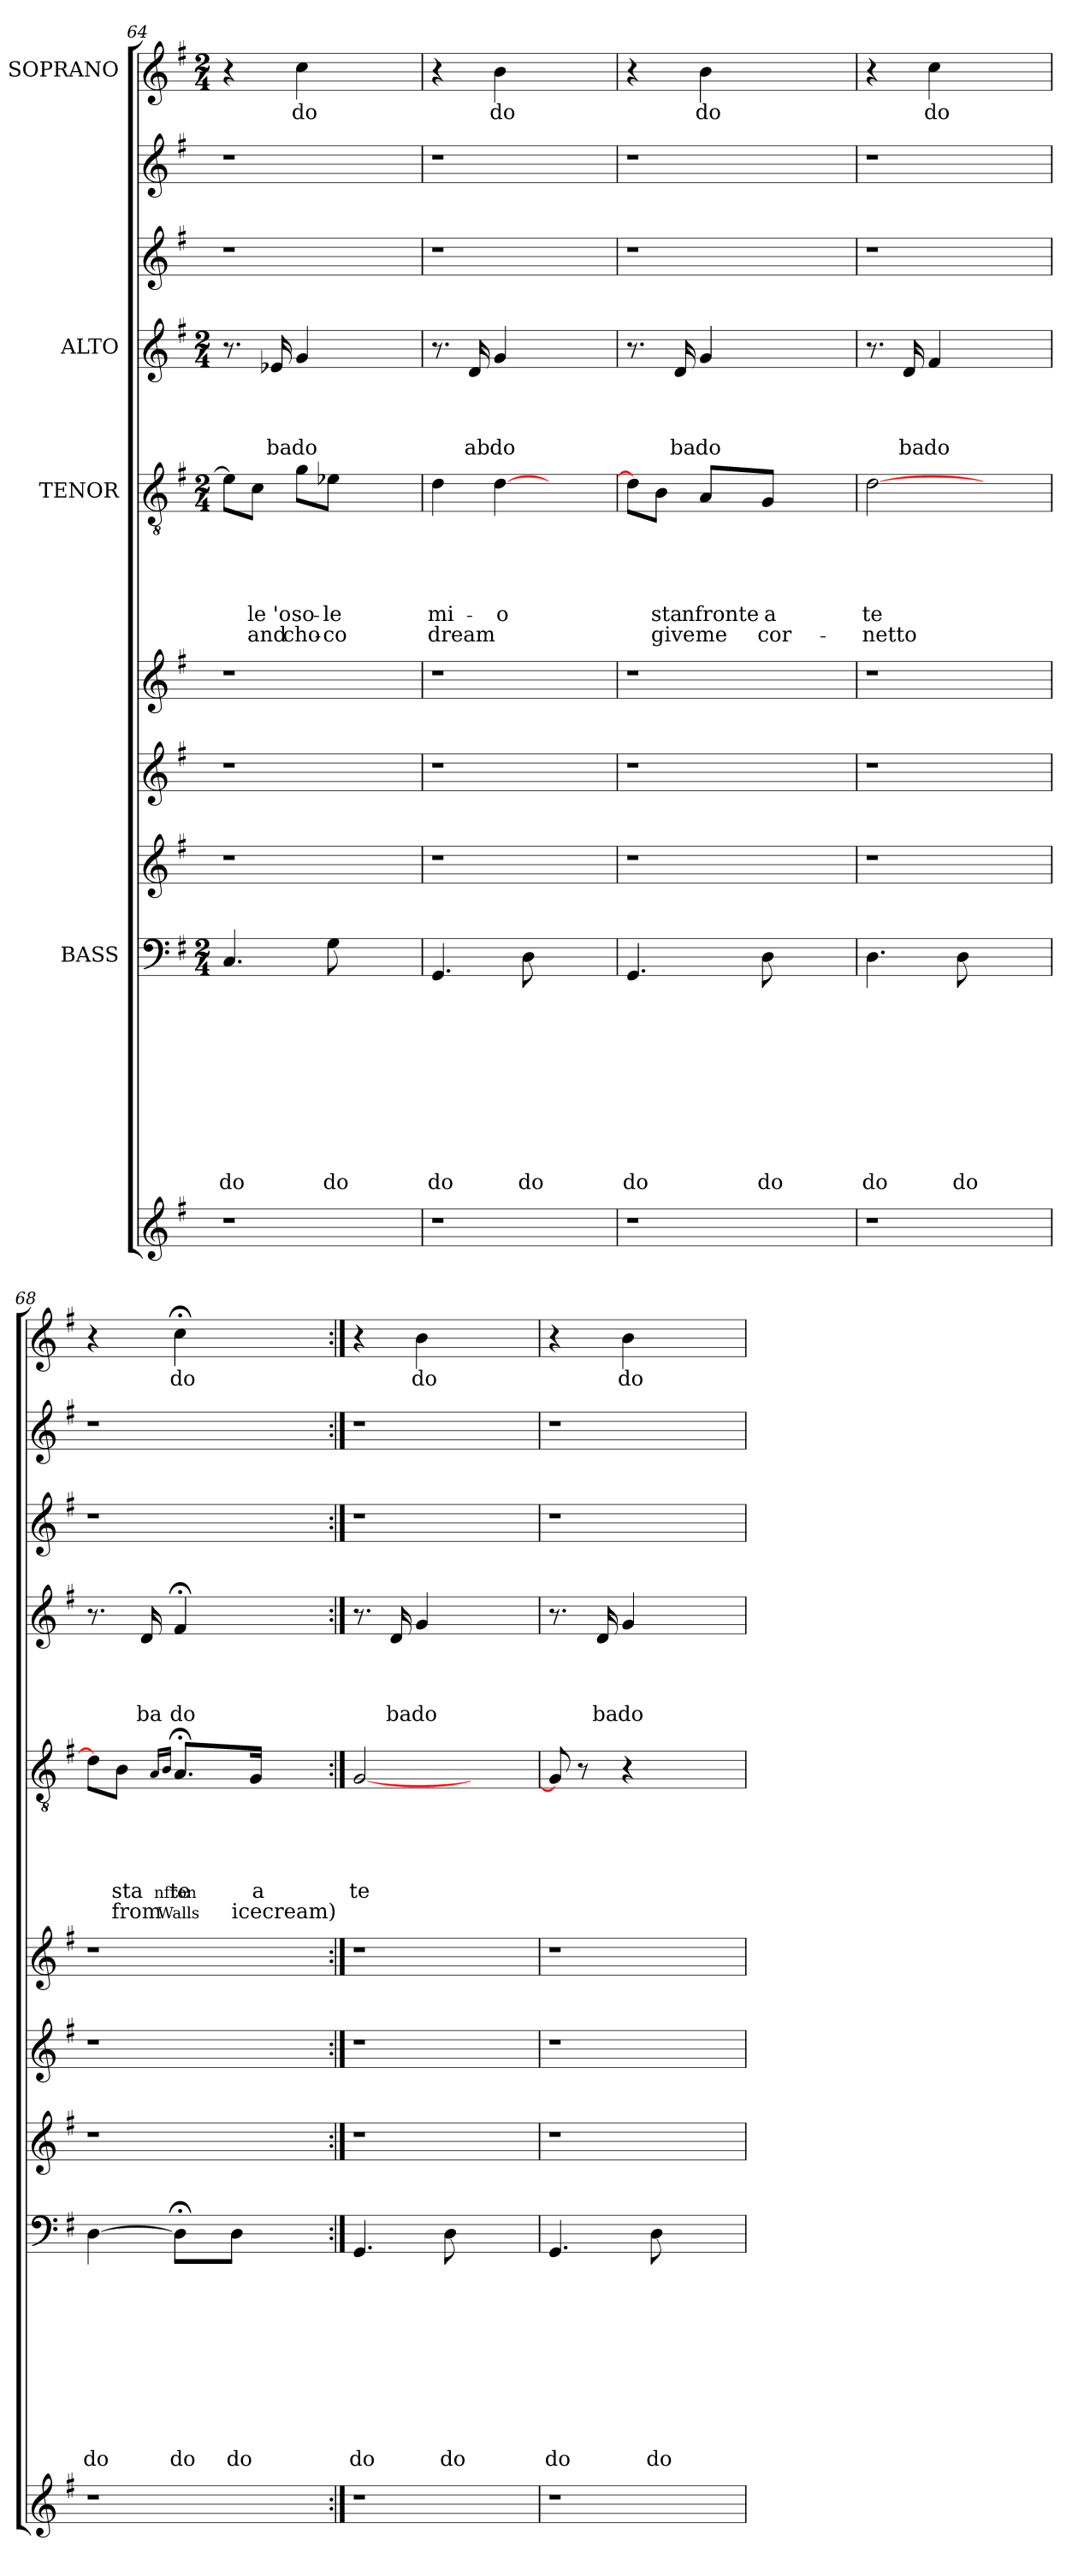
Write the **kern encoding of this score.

**kern	**kern	**text	**text	**text	**text	**text	**text	**text	**text	**text	**text	**kern	**kern	**kern	**kern	**text	**text	**text	**text	**text	**text	**kern	**text	**text	**text	**text	**kern	**kern	**kern	**text
*part10	*part9	*part9	*part9	*part9	*part9	*part9	*part9	*part9	*part9	*part9	*part9	*part8	*part7	*part6	*part5	*part5	*part5	*part5	*part5	*part5	*part5	*part4	*part4	*part4	*part4	*part4	*part3	*part2	*part1	*part1
*staff10	*staff9	*staff9	*staff9	*staff9	*staff9	*staff9	*staff9	*staff9	*staff9	*staff9	*staff9	*staff8	*staff7	*staff6	*staff5	*staff5	*staff5	*staff5	*staff5	*staff5	*staff5	*staff4	*staff4	*staff4	*staff4	*staff4	*staff3	*staff2	*staff1	*staff1
*	*I"BASS	*	*	*	*	*	*	*	*	*	*	*	*	*	*I"TENOR	*	*	*	*	*	*	*I"ALTO	*	*	*	*	*	*	*I"SOPRANO	*
*clefG2	*clefF4	*	*	*	*	*	*	*	*	*	*	*clefG2	*clefG2	*clefG2	*clefGv2	*	*	*	*	*	*	*clefG2	*	*	*	*	*clefG2	*clefG2	*clefG2	*
*k[f#]	*k[f#]	*	*	*	*	*	*	*	*	*	*	*k[f#]	*k[f#]	*k[f#]	*k[f#]	*	*	*	*	*	*	*k[f#]	*	*	*	*	*k[f#]	*k[f#]	*k[f#]	*
*G:	*G:	*	*	*	*	*	*	*	*	*	*	*G:	*G:	*G:	*G:	*	*	*	*	*	*	*G:	*	*	*	*	*G:	*G:	*G:	*
*	*M2/4	*	*	*	*	*	*	*	*	*	*	*	*	*	*M2/4	*	*	*	*	*	*	*M2/4	*	*	*	*	*	*	*M2/4	*
=64	=64	=64	=64	=64	=64	=64	=64	=64	=64	=64	=64	=64	=64	=64	=64	=64	=64	=64	=64	=64	=64	=64	=64	=64	=64	=64	=64	=64	=64	=64
!	!	!	!	!	!	!	!	!	!	!	!LO:LY:b	!	!	!	!	!	!	!	!	!	!	!	!	!	!	!	!	!	!	!
1r	4.C/	.	.	.	.	.	.	.	.	.	do	1r	1r	1r	8e-\L]	.	.	.	.	.	.	8.r	.	.	.	.	1r	1r	4r	.
!	!	!	!	!	!	!	!	!	!	!	!	!	!	!	!	!	!	!	!	!LO:LY:b:rj	!LO:LY:b:rj	!	!	!	!	!	!	!	!	!
.	.	.	.	.	.	.	.	.	.	.	.	.	.	.	8c\J	.	.	.	.	-le 'o	and	.	.	.	.	.	.	.	.	.
!	!	!	!	!	!	!	!	!	!	!	!	!	!	!	!	!	!	!	!	!	!	!	!	!	!	!LO:LY:b	!	!	!	!
.	.	.	.	.	.	.	.	.	.	.	.	.	.	.	.	.	.	.	.	.	.	16e-X/	.	.	.	ba	.	.	.	.
!	!	!	!	!	!	!	!	!	!	!	!	!	!	!	!	!	!	!	!	!LO:LY:b	!LO:LY:b	!	!	!	!	!LO:LY:b	!	!	!	!LO:LY:b
.	.	.	.	.	.	.	.	.	.	.	.	.	.	.	8g\L	.	.	.	.	so-	cho-	4g/	.	.	.	do	.	.	4cc\	do
!	!	!	!	!	!	!	!	!	!	!	!LO:LY:b	!	!	!	!	!	!	!	!	!LO:LY:b	!LO:LY:b	!	!	!	!	!	!	!	!	!
.	8G\	.	.	.	.	.	.	.	.	.	do	.	.	.	8e-X\J	.	.	.	.	-le	-co	.	.	.	.	.	.	.	.	.
.	2ryy	.	.	.	.	.	.	.	.	.	.	.	.	.	2ryy	.	.	.	.	.	.	2ryy	.	.	.	.	.	.	2ryy	.
!!LO:LB:g=z
=65	=65	=65	=65	=65	=65	=65	=65	=65	=65	=65	=65	=65	=65	=65	=65	=65	=65	=65	=65	=65	=65	=65	=65	=65	=65	=65	=65	=65	=65	=65
!	!	!	!	!	!	!	!	!	!	!	!LO:LY:b	!	!	!	!	!	!	!	!	!LO:LY:b	!LO:LY:b	!	!	!	!	!	!	!	!	!
1r	4.GG/	.	.	.	.	.	.	.	.	.	do	1r	1r	1r	4d\	.	.	.	.	mi-	dream	8.r	.	.	.	.	1r	1r	4r	.
!	!	!	!	!	!	!	!	!	!	!	!	!	!	!	!	!	!	!	!	!	!	!	!	!	!	!LO:LY:b	!	!	!	!
.	.	.	.	.	.	.	.	.	.	.	.	.	.	.	.	.	.	.	.	.	.	16d/	.	.	.	ab	.	.	.	.
!	!	!	!	!	!	!	!	!	!	!	!	!	!	!	!	!	!	!	!	!LO:LY:b	!	!	!	!	!	!LO:LY:b	!	!	!	!LO:LY:b
.	.	.	.	.	.	.	.	.	.	.	.	.	.	.	[>4d\	.	.	.	.	-o	.	4g/	.	.	.	do	.	.	4b\	do
!	!	!	!	!	!	!	!	!	!	!	!LO:LY:b	!	!	!	!	!	!	!	!	!	!	!	!	!	!	!	!	!	!	!
.	8D\	.	.	.	.	.	.	.	.	.	do	.	.	.	.	.	.	.	.	.	.	.	.	.	.	.	.	.	.	.
.	2ryy	.	.	.	.	.	.	.	.	.	.	.	.	.	2ryy	.	.	.	.	.	.	2ryy	.	.	.	.	.	.	2ryy	.
=66	=66	=66	=66	=66	=66	=66	=66	=66	=66	=66	=66	=66	=66	=66	=66	=66	=66	=66	=66	=66	=66	=66	=66	=66	=66	=66	=66	=66	=66	=66
!	!	!	!	!	!	!	!	!	!	!	!LO:LY:b	!	!	!	!	!	!	!	!	!	!	!	!	!	!	!	!	!	!	!
1r	4.GG/	.	.	.	.	.	.	.	.	.	do	1r	1r	1r	8d\L]	.	.	.	.	.	.	8.r	.	.	.	.	1r	1r	4r	.
!	!	!	!	!	!	!	!	!	!	!	!	!	!	!	!	!	!	!	!	!LO:LY:b	!LO:LY:b	!	!	!	!	!	!	!	!	!
.	.	.	.	.	.	.	.	.	.	.	.	.	.	.	8B\J	.	.	.	.	sta	give	.	.	.	.	.	.	.	.	.
!	!	!	!	!	!	!	!	!	!	!	!	!	!	!	!	!	!	!	!	!	!	!	!	!	!	!LO:LY:b	!	!	!	!
.	.	.	.	.	.	.	.	.	.	.	.	.	.	.	.	.	.	.	.	.	.	16d/	.	.	.	ba	.	.	.	.
!	!	!	!	!	!	!	!	!	!	!	!	!	!	!	!	!	!	!	!	!LO:LY:b	!LO:LY:b	!	!	!	!	!LO:LY:b	!	!	!	!LO:LY:b
.	.	.	.	.	.	.	.	.	.	.	.	.	.	.	8A/L	.	.	.	.	nfron­te	me	4g/	.	.	.	do	.	.	4b\	do
!	!	!	!	!	!	!	!	!	!	!	!LO:LY:b	!	!	!	!	!	!	!	!	!LO:LY:b	!LO:LY:b	!	!	!	!	!	!	!	!	!
.	8D\	.	.	.	.	.	.	.	.	.	do	.	.	.	8G/J	.	.	.	.	a	cor-	.	.	.	.	.	.	.	.	.
.	2ryy	.	.	.	.	.	.	.	.	.	.	.	.	.	2ryy	.	.	.	.	.	.	2ryy	.	.	.	.	.	.	2ryy	.
=67	=67	=67	=67	=67	=67	=67	=67	=67	=67	=67	=67	=67	=67	=67	=67	=67	=67	=67	=67	=67	=67	=67	=67	=67	=67	=67	=67	=67	=67	=67
!	!	!	!	!	!	!	!	!	!	!	!LO:LY:b	!	!	!	!	!	!	!	!	!LO:LY:b	!LO:LY:b	!	!	!	!	!	!	!	!	!
1r	4.D\	.	.	.	.	.	.	.	.	.	do	1r	1r	1r	[>2d\	.	.	.	.	te	-netto	8.r	.	.	.	.	1r	1r	4r	.
!	!	!	!	!	!	!	!	!	!	!	!	!	!	!	!	!	!	!	!	!	!	!	!	!	!	!LO:LY:b	!	!	!	!
.	.	.	.	.	.	.	.	.	.	.	.	.	.	.	.	.	.	.	.	.	.	16d/	.	.	.	ba	.	.	.	.
!	!	!	!	!	!	!	!	!	!	!	!	!	!	!	!	!	!	!	!	!	!	!	!	!	!	!LO:LY:b	!	!	!	!LO:LY:b
.	.	.	.	.	.	.	.	.	.	.	.	.	.	.	.	.	.	.	.	.	.	4f#/	.	.	.	do	.	.	4cc\	do
!	!	!	!	!	!	!	!	!	!	!	!LO:LY:b	!	!	!	!	!	!	!	!	!	!	!	!	!	!	!	!	!	!	!
.	8D\	.	.	.	.	.	.	.	.	.	do	.	.	.	.	.	.	.	.	.	.	.	.	.	.	.	.	.	.	.
.	2ryy	.	.	.	.	.	.	.	.	.	.	.	.	.	2ryy	.	.	.	.	.	.	2ryy	.	.	.	.	.	.	2ryy	.
=68	=68	=68	=68	=68	=68	=68	=68	=68	=68	=68	=68	=68	=68	=68	=68	=68	=68	=68	=68	=68	=68	=68	=68	=68	=68	=68	=68	=68	=68	=68
!	!	!	!	!	!	!	!	!	!	!	!LO:LY:b	!	!	!	!	!	!	!	!	!	!	!	!	!	!	!	!	!	!	!
1r	[>4D\	.	.	.	.	.	.	.	.	.	do	1r	1r	1r	8d\L]	.	.	.	.	.	.	8.r	.	.	.	.	1r	1r	4r	.
!	!	!	!	!	!	!	!	!	!	!	!	!	!	!	!	!	!	!	!	!LO:LY:b	!LO:LY:b	!	!	!	!	!	!	!	!	!
.	.	.	.	.	.	.	.	.	.	.	.	.	.	.	8B\J	.	.	.	.	sta	from	.	.	.	.	.	.	.	.	.
!	!	!	!	!	!	!	!	!	!	!	!	!	!	!	!	!	!	!	!	!	!	!	!	!	!	!LO:LY:b	!	!	!	!
.	.	.	.	.	.	.	.	.	.	.	.	.	.	.	.	.	.	.	.	.	.	16d/	.	.	.	ba	.	.	.	.
.	.	.	.	.	.	.	.	.	.	.	.	.	.	.	16qA/LL	.	.	.	.	.	.	.	.	.	.	.	.	.	.	.
!	!	!	!	!	!	!	!	!	!	!	!	!	!	!	!	!	!	!	!	!LO:LY:b	!LO:LY:b	!	!	!	!	!	!	!	!	!
.	.	.	.	.	.	.	.	.	.	.	.	.	.	.	16qB/JJ	.	.	.	.	nfron-	Walls	.	.	.	.	.	.	.	.	.
!	!	!	!	!	!	!	!	!	!	!	!LO:LY:b	!	!	!	!	!	!	!	!	!LO:LY:b	!	!	!	!	!	!LO:LY:b	!	!	!	!LO:LY:b
.	8D;<\L]	.	.	.	.	.	.	.	.	.	do	.	.	.	8.A;/L	.	.	.	.	-te	.	4f#;/	.	.	.	do	.	.	4cc;<\	do
!	!	!	!	!	!	!	!	!	!	!	!LO:LY:b	!	!	!	!	!	!	!	!	!	!	!	!	!	!	!	!	!	!	!
.	8D\J	.	.	.	.	.	.	.	.	.	do	.	.	.	.	.	.	.	.	.	.	.	.	.	.	.	.	.	.	.
!	!	!	!	!	!	!	!	!	!	!	!	!	!	!	!	!	!	!	!	!LO:LY:b	!LO:LY:b	!	!	!	!	!	!	!	!	!
.	.	.	.	.	.	.	.	.	.	.	.	.	.	.	16G/Jk	.	.	.	.	a	icecream)	.	.	.	.	.	.	.	.	.
.	2ryy	.	.	.	.	.	.	.	.	.	.	.	.	.	2ryy	.	.	.	.	.	.	2ryy	.	.	.	.	.	.	2ryy	.
=69:|!	=69:|!	=69:|!	=69:|!	=69:|!	=69:|!	=69:|!	=69:|!	=69:|!	=69:|!	=69:|!	=69:|!	=69:|!	=69:|!	=69:|!	=69:|!	=69:|!	=69:|!	=69:|!	=69:|!	=69:|!	=69:|!	=69:|!	=69:|!	=69:|!	=69:|!	=69:|!	=69:|!	=69:|!	=69:|!	=69:|!
!	!	!	!	!	!	!	!	!	!	!	!LO:LY:b	!	!	!	!	!	!	!	!	!LO:LY:b	!	!	!	!	!	!	!	!	!	!
1r	4.GG/	.	.	.	.	.	.	.	.	.	do	1r	1r	1r	[<2G/	.	.	.	.	te	.	8.r	.	.	.	.	1r	1r	4r	.
!	!	!	!	!	!	!	!	!	!	!	!	!	!	!	!	!	!	!	!	!	!	!	!	!	!	!LO:LY:b	!	!	!	!
.	.	.	.	.	.	.	.	.	.	.	.	.	.	.	.	.	.	.	.	.	.	16d/	.	.	.	ba	.	.	.	.
!	!	!	!	!	!	!	!	!	!	!	!	!	!	!	!	!	!	!	!	!	!	!	!	!	!	!LO:LY:b	!	!	!	!LO:LY:b
.	.	.	.	.	.	.	.	.	.	.	.	.	.	.	.	.	.	.	.	.	.	4g/	.	.	.	do	.	.	4b\	do
!	!	!	!	!	!	!	!	!	!	!	!LO:LY:b	!	!	!	!	!	!	!	!	!	!	!	!	!	!	!	!	!	!	!
.	8D\	.	.	.	.	.	.	.	.	.	do	.	.	.	.	.	.	.	.	.	.	.	.	.	.	.	.	.	.	.
.	2ryy	.	.	.	.	.	.	.	.	.	.	.	.	.	2ryy	.	.	.	.	.	.	2ryy	.	.	.	.	.	.	2ryy	.
=70	=70	=70	=70	=70	=70	=70	=70	=70	=70	=70	=70	=70	=70	=70	=70	=70	=70	=70	=70	=70	=70	=70	=70	=70	=70	=70	=70	=70	=70	=70
!	!	!	!	!	!	!	!	!	!	!	!LO:LY:b	!	!	!	!	!	!	!	!	!	!	!	!	!	!	!	!	!	!	!
1r	4.GG/	.	.	.	.	.	.	.	.	.	do	1r	1r	1r	8G/]	.	.	.	.	.	.	8.r	.	.	.	.	1r	1r	4r	.
.	.	.	.	.	.	.	.	.	.	.	.	.	.	.	8r	.	.	.	.	.	.	.	.	.	.	.	.	.	.	.
!	!	!	!	!	!	!	!	!	!	!	!	!	!	!	!	!	!	!	!	!	!	!	!	!	!	!LO:LY:b	!	!	!	!
.	.	.	.	.	.	.	.	.	.	.	.	.	.	.	.	.	.	.	.	.	.	16d/	.	.	.	ba	.	.	.	.
!	!	!	!	!	!	!	!	!	!	!	!	!	!	!	!	!	!	!	!	!	!	!	!	!	!	!LO:LY:b	!	!	!	!LO:LY:b
.	.	.	.	.	.	.	.	.	.	.	.	.	.	.	4r	.	.	.	.	.	.	4g/	.	.	.	do	.	.	4b\	do
!	!	!	!	!	!	!	!	!	!	!	!LO:LY:b	!	!	!	!	!	!	!	!	!	!	!	!	!	!	!	!	!	!	!
.	8D\	.	.	.	.	.	.	.	.	.	do	.	.	.	.	.	.	.	.	.	.	.	.	.	.	.	.	.	.	.
.	2ryy	.	.	.	.	.	.	.	.	.	.	.	.	.	2ryy	.	.	.	.	.	.	2ryy	.	.	.	.	.	.	2ryy	.
=	=	=	=	=	=	=	=	=	=	=	=	=	=	=	=	=	=	=	=	=	=	=	=	=	=	=	=	=	=	=
*-	*-	*-	*-	*-	*-	*-	*-	*-	*-	*-	*-	*-	*-	*-	*-	*-	*-	*-	*-	*-	*-	*-	*-	*-	*-	*-	*-	*-	*-	*-
